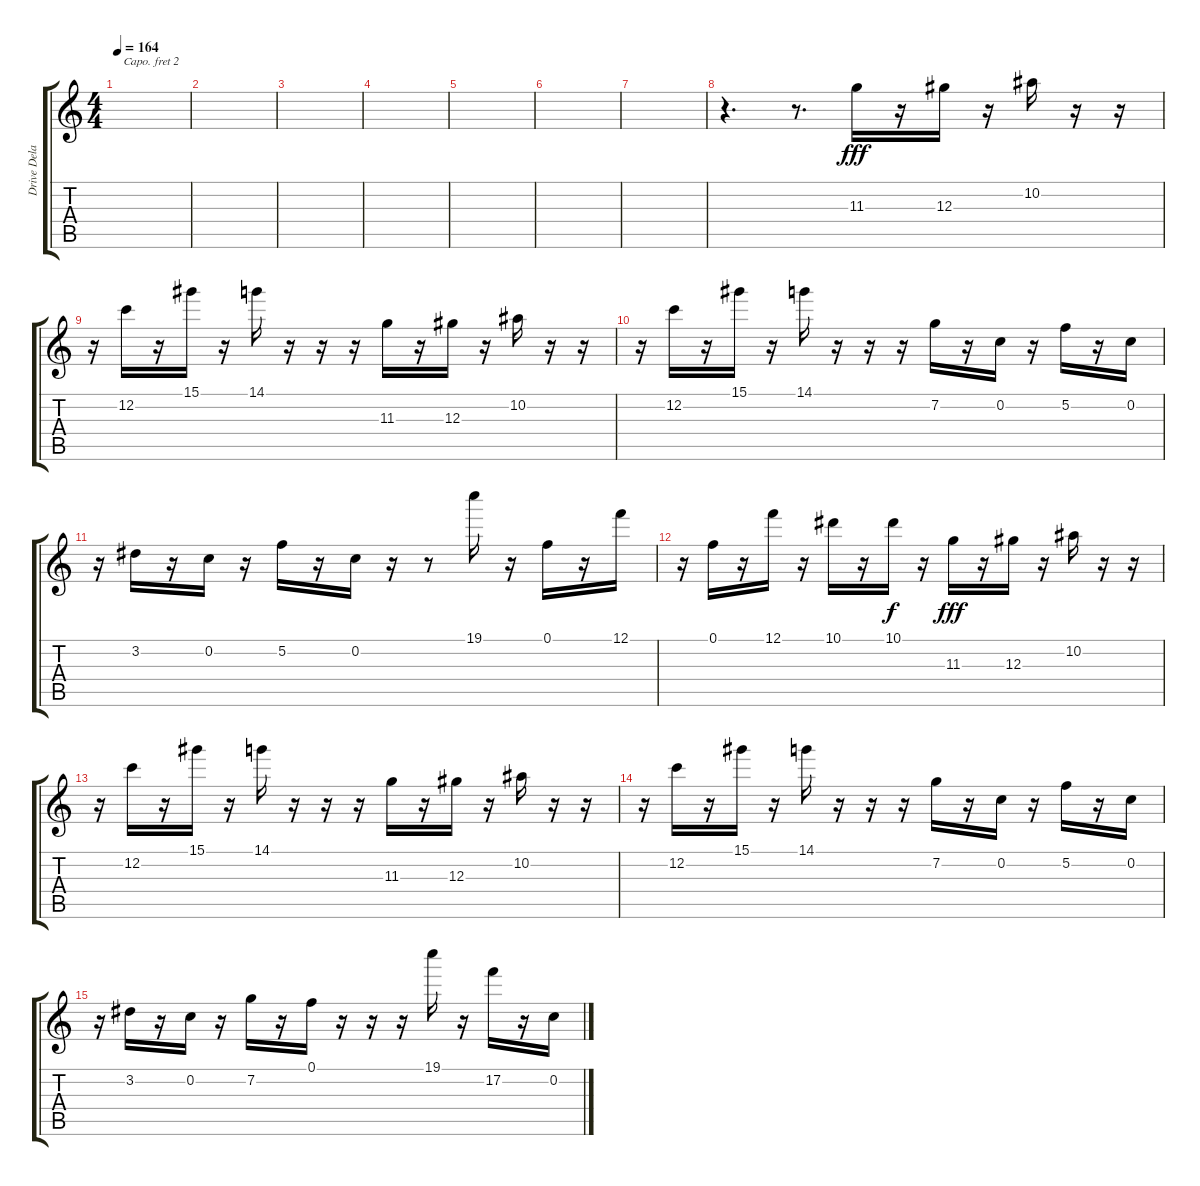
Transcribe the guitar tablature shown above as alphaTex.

\track ("Drive Delay 3" "Drive Dela") {instrument overdrivenguitar}
\staff {score tabs}
\capo 2
\tuning (Eb4 Bb3 Gb3 Db3 Ab2 Eb2) {hide}
\ts (4 4)
\tempo 164
\clef g2
\ks c
|
|
|
|
|
|
|
r.4{d} r.8{d} 11.3.16{dy fff} r.16 12.3.16 r.16 10.2.16 r.16 r.16 |
r.16 12.2.16 r.16 15.1.16 r.16 14.1.16 r.16 r.16 r.16 11.3.16 r.16 12.3.16 r.16 10.2.16 r.16 r.16 |
r.16 12.2.16 r.16 15.1.16 r.16 14.1.16 r.16 r.16 r.16 7.2.16 r.16 0.2.16 r.16 5.2.16 r.16 0.2.16 |
r.16 3.2.16 r.16 0.2.16 r.16 5.2.16 r.16 0.2.16 r.16 r.8 19.1.16 r.16 0.1.16 r.16 12.1.16 |
r.16 0.1.16 r.16 12.1.16 r.16 10.1.16 r.16 10.1.16{dy f} r.16 11.3.16{dy fff} r.16 12.3.16 r.16 10.2.16 r.16 r.16 |
r.16 12.2.16 r.16 15.1.16 r.16 14.1.16 r.16 r.16 r.16 11.3.16 r.16 12.3.16 r.16 10.2.16 r.16 r.16 |
r.16 12.2.16 r.16 15.1.16 r.16 14.1.16 r.16 r.16 r.16 7.2.16 r.16 0.2.16 r.16 5.2.16 r.16 0.2.16 |
r.16 3.2.16 r.16 0.2.16 r.16 7.2.16 r.16 0.1.16 r.16 r.16 r.16 19.1.16 r.16 17.2.16 r.16 0.2.16
